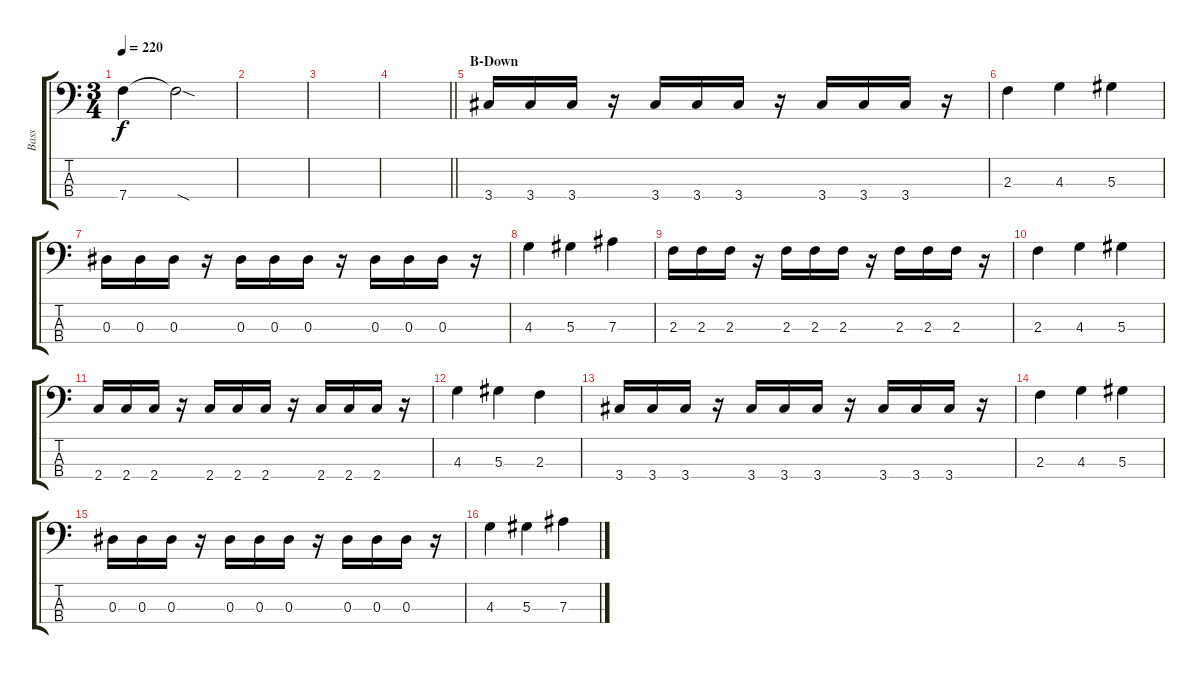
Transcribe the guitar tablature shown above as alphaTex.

\track ("Bass" "Bass") {instrument electricbasspick}
\staff {score tabs}
\tuning (Db3 Ab2 Eb2 Bb1) {hide}
\ts (3 4)
\tempo 220
\clef f4
\ks c
7.4.4{dy f} 7.4{sod t}.2 |
|
|
\barLineRight lightlight
|
\section ("" "B-Down")
3.4.16 3.4.16 3.4.16 r.16 3.4.16 3.4.16 3.4.16 r.16 3.4.16 3.4.16 3.4.16 r.16 |
2.3.4 4.3.4 5.3.4 |
0.3.16 0.3.16 0.3.16 r.16 0.3.16 0.3.16 0.3.16 r.16 0.3.16 0.3.16 0.3.16 r.16 |
4.3.4 5.3.4 7.3.4 |
2.3.16 2.3.16 2.3.16 r.16 2.3.16 2.3.16 2.3.16 r.16 2.3.16 2.3.16 2.3.16 r.16 |
2.3.4 4.3.4 5.3.4 |
2.4.16 2.4.16 2.4.16 r.16 2.4.16 2.4.16 2.4.16 r.16 2.4.16 2.4.16 2.4.16 r.16 |
4.3.4 5.3.4 2.3.4 |
3.4.16 3.4.16 3.4.16 r.16 3.4.16 3.4.16 3.4.16 r.16 3.4.16 3.4.16 3.4.16 r.16 |
2.3.4 4.3.4 5.3.4 |
0.3.16 0.3.16 0.3.16 r.16 0.3.16 0.3.16 0.3.16 r.16 0.3.16 0.3.16 0.3.16 r.16 |
4.3.4 5.3.4 7.3.4
